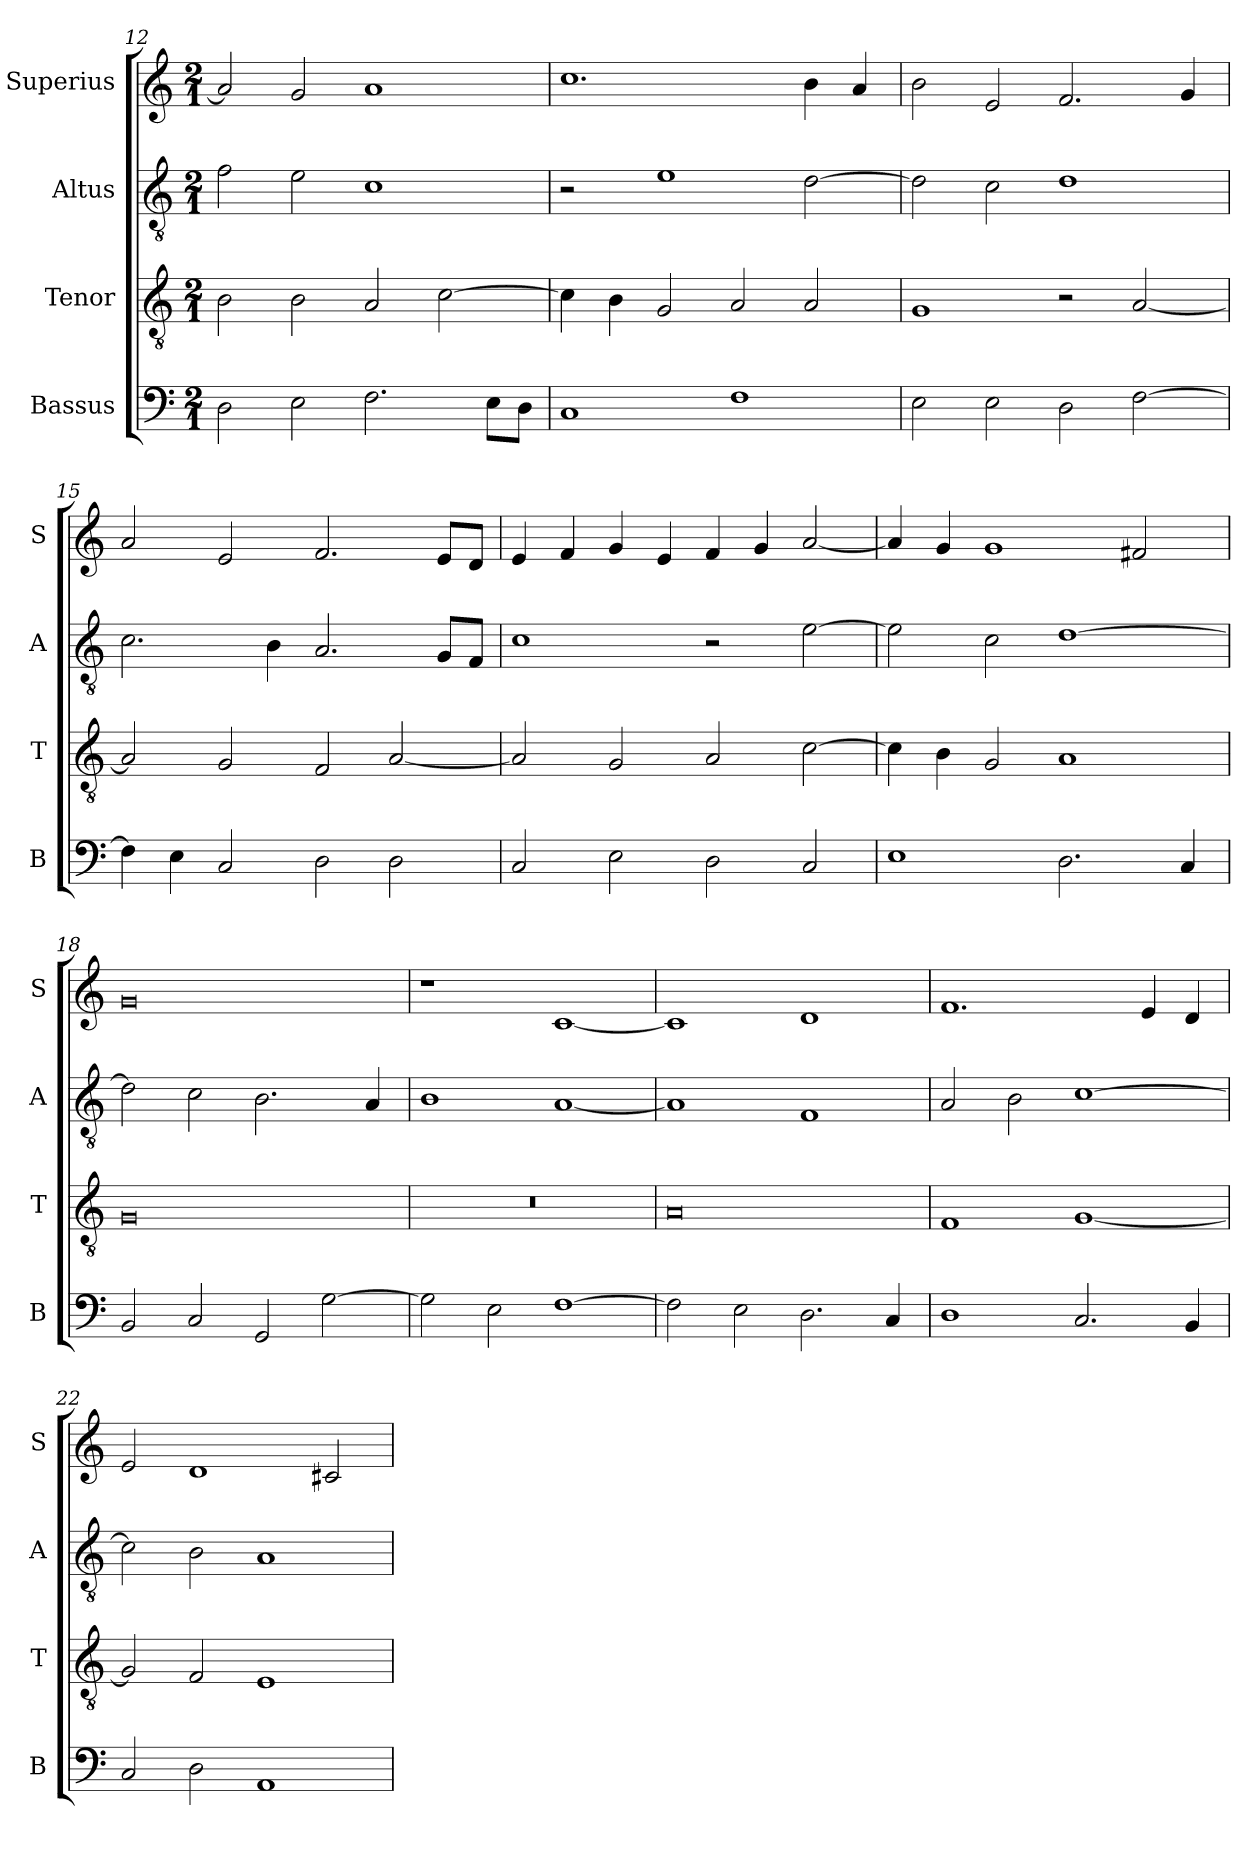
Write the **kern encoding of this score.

**kern	**kern	**kern	**kern
*part4	*part3	*part2	*part1
*staff4	*staff3	*staff2	*staff1
*I"Bassus	*I"Tenor	*I"Altus	*I"Superius
*I'B	*I'T	*I'A	*I'S
*clefF4	*clefGv2	*clefGv2	*clefG2
*k[]	*k[]	*k[]	*k[]
*C:	*C:	*C:	*C:
*M2/1	*M2/1	*M2/1	*M2/1
=12	=12	=12	=12
2D	2B	2f	2a]
2E	2B	2e	2g
2.F	2A	1c	1a
.	[2c	.	.
8EL	.	.	.
8DJ	.	.	.
=13	=13	=13	=13
1C	4c]	2r	1.cc
.	4B	.	.
.	2G	1e	.
1F	2A	.	.
.	2A	[2d	4b
.	.	.	4a
=14	=14	=14	=14
2E	1G	2d]	2b
2E	.	2c	2e
2D	2r	1d	2.f
[2F	[2A	.	.
.	.	.	4g
=15	=15	=15	=15
4F]	2A]	2.c	2a
4E	.	.	.
2C	2G	.	2e
.	.	4B	.
2D	2F	2.A	2.f
2D	[2A	.	.
.	.	8GL	8eL
.	.	8FJ	8dJ
=16	=16	=16	=16
2C	2A]	1c	4e
.	.	.	4f
2E	2G	.	4g
.	.	.	4e
2D	2A	2r	4f
.	.	.	4g
2C	[2c	[2e	[2a
=17	=17	=17	=17
1E	4c]	2e]	4a]
.	4B	.	4g
.	2G	2c	1g
2.D	1A	[1d	.
.	.	.	2f#X
4C	.	.	.
=18	=18	=18	=18
2BB	0G	2d]	0g
2C	.	2c	.
2GG	.	2.B	.
[2G	.	.	.
.	.	4A	.
=19	=19	=19	=19
2G]	0r	1B	1r
2E	.	.	.
[1F	.	[1A	[1c
=20	=20	=20	=20
2F]	0A	1A]	1c]
2E	.	.	.
2.D	.	1F	1d
4C	.	.	.
=21	=21	=21	=21
1D	1F	2A	1.f
.	.	2B	.
2.C	[1G	[1c	.
.	.	.	4e
4BB	.	.	4d
=22	=22	=22	=22
2C	2G]	2c]	2e
2D	2F	2B	1d
1AA	1E	1A	.
.	.	.	2c#X
=	=	=	=
*-	*-	*-	*-
